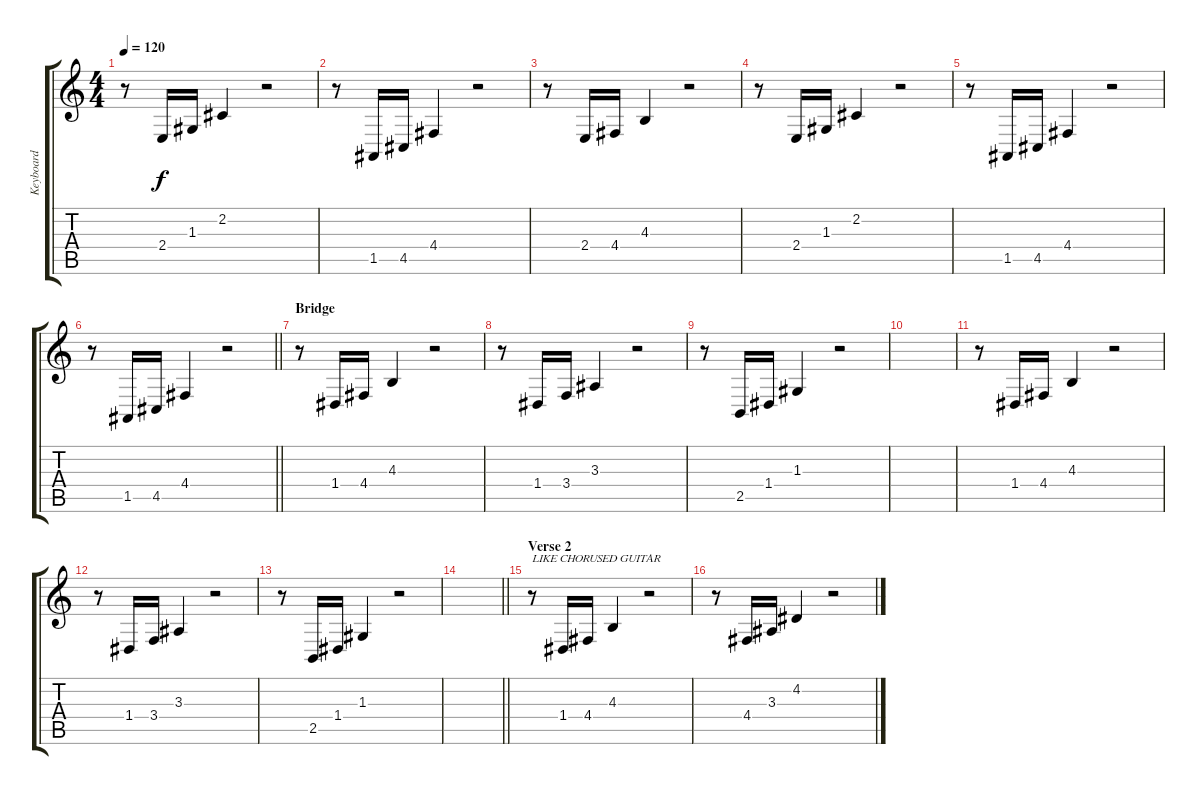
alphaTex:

\track ("Keyboard" "Keyboard") {instrument acousticgrandpiano}
\staff {score tabs}
\tuning (E4 B3 G3 D3 A2 E2) {hide}
\ts (4 4)
\tempo 120
\clef g2
\ks c
r.8{dy f} 2.4.16 1.3.16 2.2.4 r.2 |
r.8 1.5.16 4.5.16 4.4.4 r.2 |
r.8 2.4.16 4.4.16 4.3.4 r.2 |
r.8 2.4.16 1.3.16 2.2.4 r.2 |
r.8 1.5.16 4.5.16 4.4.4 r.2 |
\barLineRight lightlight
r.8 1.5.16 4.5.16 4.4.4 r.2 |
\section ("" "Bridge")
r.8 1.4.16 4.4.16 4.3.4 r.2 |
r.8 1.4.16 3.4.16 3.3.4 r.2 |
r.8 2.5.16 1.4.16 1.3.4 r.2 |
|
r.8 1.4.16 4.4.16 4.3.4 r.2 |
r.8 1.4.16 3.4.16 3.3.4 r.2 |
r.8 2.5.16 1.4.16 1.3.4 r.2 |
\barLineRight lightlight
|
\section ("" "Verse 2")
r.8{txt "LIKE CHORUSED GUITAR" instrument electricguitarclean} 1.4.16 4.4.16 4.3.4 r.2 |
r.8 4.4.16 3.3.16 4.2.4 r.2
